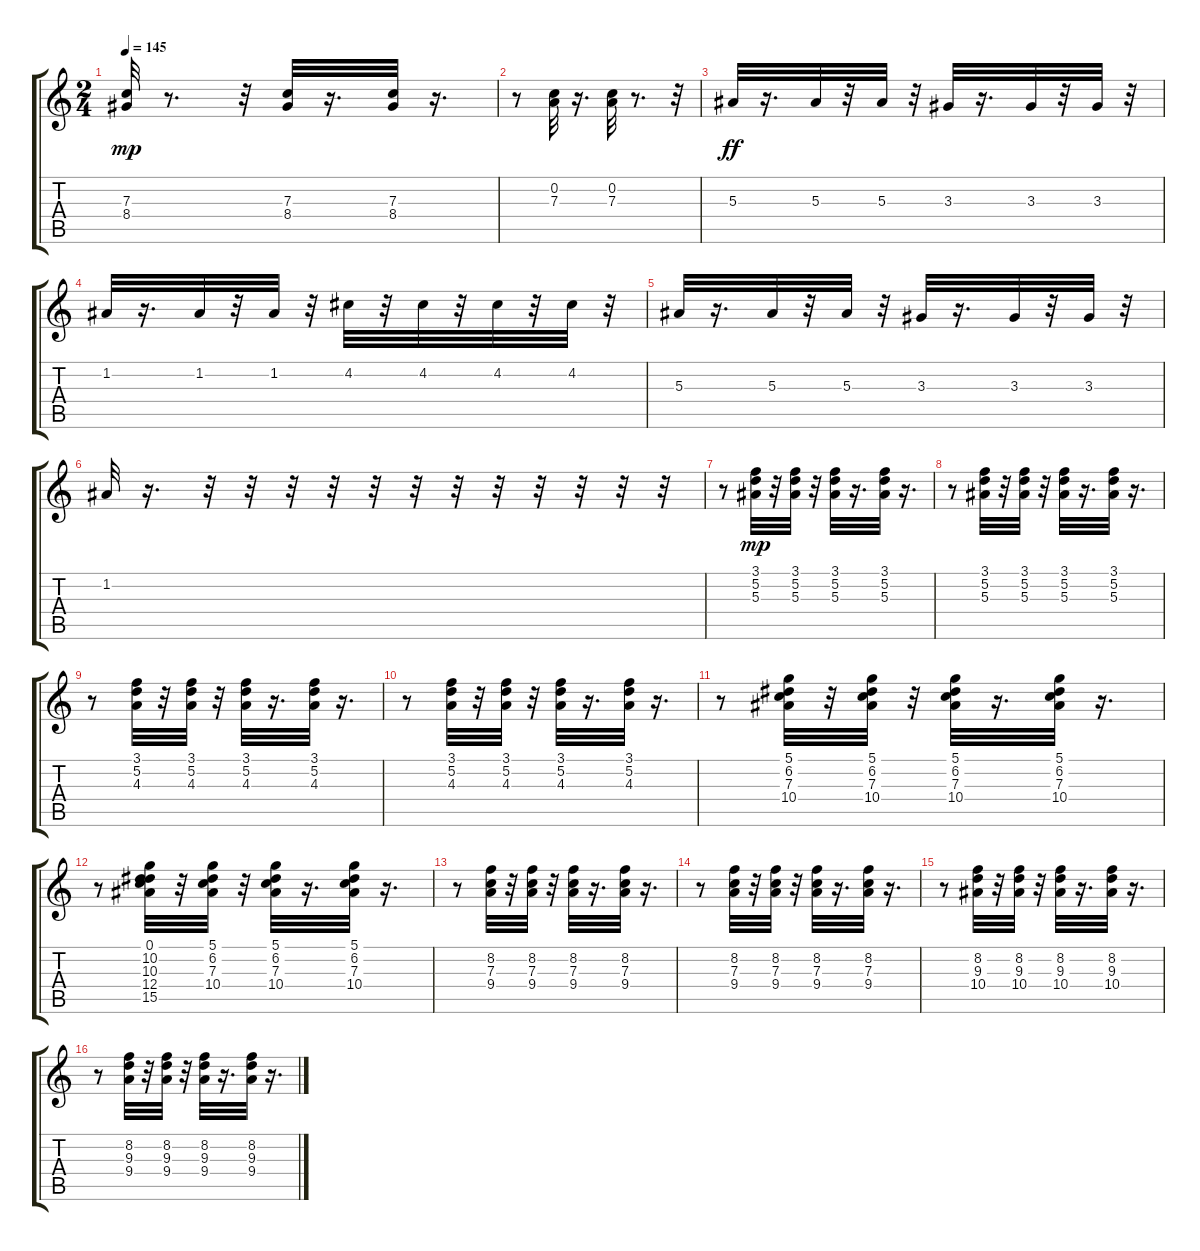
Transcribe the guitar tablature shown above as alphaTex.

\track "" {instrument electricguitarmuted}
\staff {score tabs}
\tuning (D4 A3 F3 C3 G2 D2) {hide}
\ts (2 4)
\tempo 145
\clef g2
\ks c
(7.3 8.4).32{dy mp} r.8{d} r.32 (7.3 8.4).32 r.16{d} (7.3 8.4).32 r.16{d} |
r.8 (0.2 7.3).32 r.16{d} (0.2 7.3).32 r.8{d} r.32 |
5.3.32{dy ff} r.16{d} 5.3.32 r.32 5.3.32 r.32 3.3.32 r.16{d} 3.3.32 r.32 3.3.32 r.32 |
1.2.32 r.16{d} 1.2.32 r.32 1.2.32 r.32 4.2.32 r.32 4.2.32 r.32 4.2.32 r.32 4.2.32 r.32 |
5.3.32 r.16{d} 5.3.32 r.32 5.3.32 r.32 3.3.32 r.16{d} 3.3.32 r.32 3.3.32 r.32 |
1.2.32 r.16{d} r.32 r.32 r.32 r.32 r.32 r.32 r.32 r.32 r.32 r.32 r.32 r.32 |
r.8 (3.1 5.2 5.3).32{dy mp} r.32 (3.1 5.2 5.3).32 r.32 (3.1 5.2 5.3).32 r.16{d} (3.1 5.2 5.3).32 r.16{d} |
r.8 (3.1 5.2 5.3).32 r.32 (3.1 5.2 5.3).32 r.32 (3.1 5.2 5.3).32 r.16{d} (3.1 5.2 5.3).32 r.16{d} |
r.8 (3.1 5.2 4.3).32 r.32 (3.1 5.2 4.3).32 r.32 (3.1 5.2 4.3).32 r.16{d} (3.1 5.2 4.3).32 r.16{d} |
r.8 (3.1 5.2 4.3).32 r.32 (3.1 5.2 4.3).32 r.32 (3.1 5.2 4.3).32 r.16{d} (3.1 5.2 4.3).32 r.16{d} |
r.8 (5.1 6.2 7.3 10.4).32 r.32 (5.1 6.2 7.3 10.4).32 r.32 (5.1 6.2 7.3 10.4).32 r.16{d} (5.1 6.2 7.3 10.4).32 r.16{d} |
r.8 (0.1 10.2 10.3 12.4 15.5).32 r.32 (5.1 6.2 7.3 10.4).32 r.32 (5.1 6.2 7.3 10.4).32 r.16{d} (5.1 6.2 7.3 10.4).32 r.16{d} |
r.8 (8.2 7.3 9.4).32 r.32 (8.2 7.3 9.4).32 r.32 (8.2 7.3 9.4).32 r.16{d} (8.2 7.3 9.4).32 r.16{d} |
r.8 (8.2 7.3 9.4).32 r.32 (8.2 7.3 9.4).32 r.32 (8.2 7.3 9.4).32 r.16{d} (8.2 7.3 9.4).32 r.16{d} |
r.8 (8.2 9.3 10.4).32 r.32 (8.2 9.3 10.4).32 r.32 (8.2 9.3 10.4).32 r.16{d} (8.2 9.3 10.4).32 r.16{d} |
r.8 (8.2 9.3 9.4).32 r.32 (8.2 9.3 9.4).32 r.32 (8.2 9.3 9.4).32 r.16{d} (8.2 9.3 9.4).32 r.16{d}
